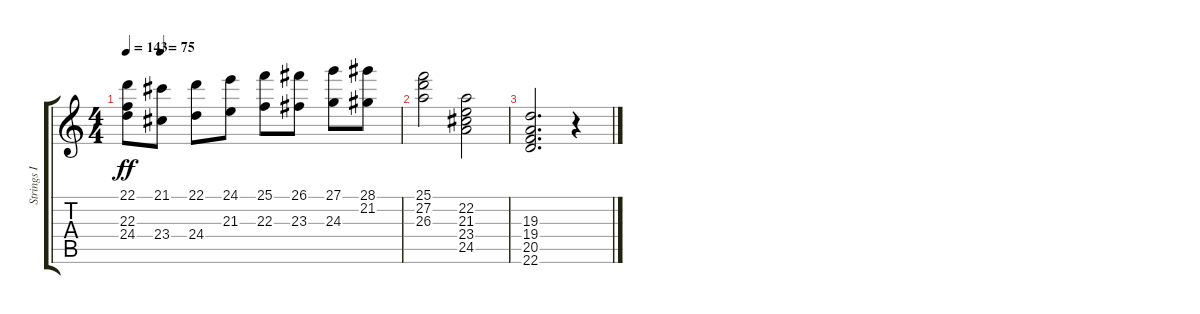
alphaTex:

\track ("Strings I" "Strings I") {instrument stringensemble1}
\staff {score tabs}
\tuning (E4 B3 G3 D3 A2 E2) {hide}
\ts (4 4)
\tempo 143
\tempo (75 0.125)
\clef g2
\ks c
(22.1 22.3 24.4).8{dy ff} (21.1 23.4).8 (22.1 24.4).8 (24.1 21.3).8 (25.1 22.3).8 (26.1 23.3).8 (27.1 24.3).8 (28.1 21.2).8 |
(25.1 27.2 26.3).2 (22.2 21.3 23.4 24.5).2 |
(19.3 19.4 20.5 22.6).2{d} r.4
